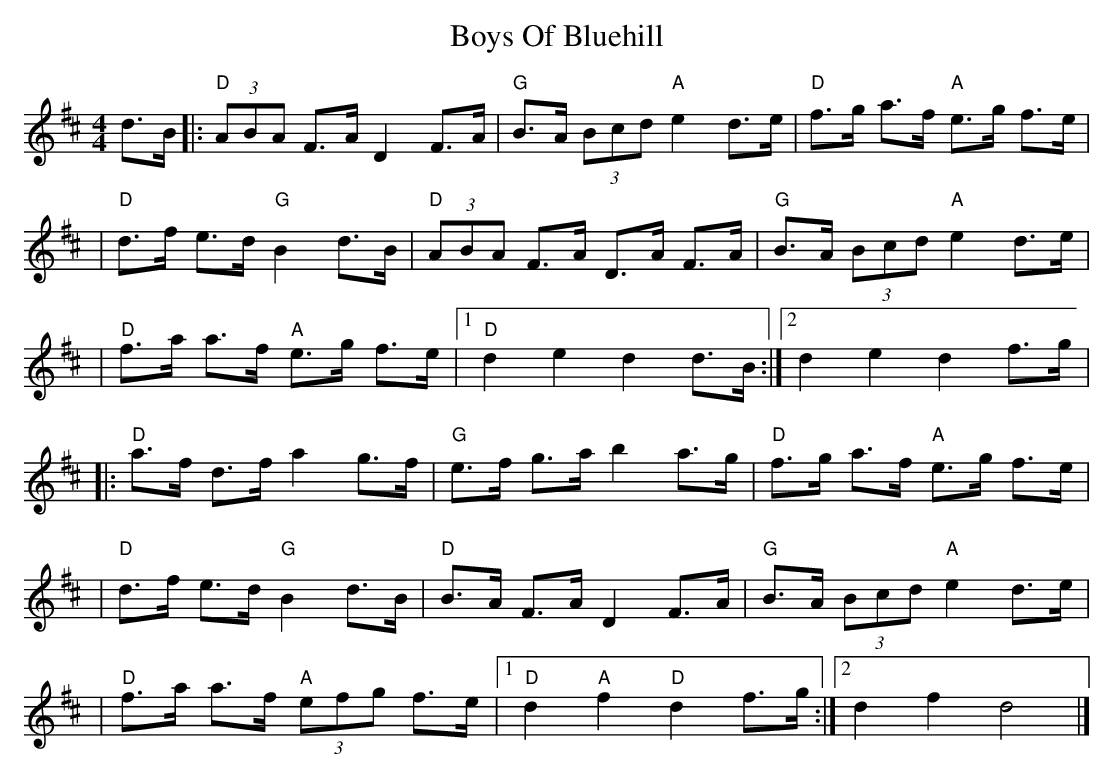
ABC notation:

X:1
T:Boys Of Bluehill
L:1/8
M:4/4
K:D
d>B |: "D" (3ABA F>A D2 F>A | "G" B>A (3Bcd "A" e2 d>e | "D" f>g a>f "A" e>g f>e |
    | "D" d>f e>d "G" B2 d>B | "D" (3ABA F>A D>A F>A | "G" B>A (3Bcd "A" e2 d>e |
    | "D" f>a a>f "A" e>g f>e |1 "D" d2 e2 d2 d>B :|2 d2 e2 d2 f>g |
    |: "D" a>f d>f a2 g>f | "G" e>f g>a b2 a>g | "D" f>g a>f "A" e>g f>e |
    | "D" d>f e>d "G" B2 d>B | "D" B>A F>A D2 F>A | "G" B>A (3Bcd "A" e2 d>e |
    | "D" f>a a>f "A" (3efg f>e |1 "D" d2 "A" f2 "D" d2 f>g :|2 d2 f2 d4 |]
